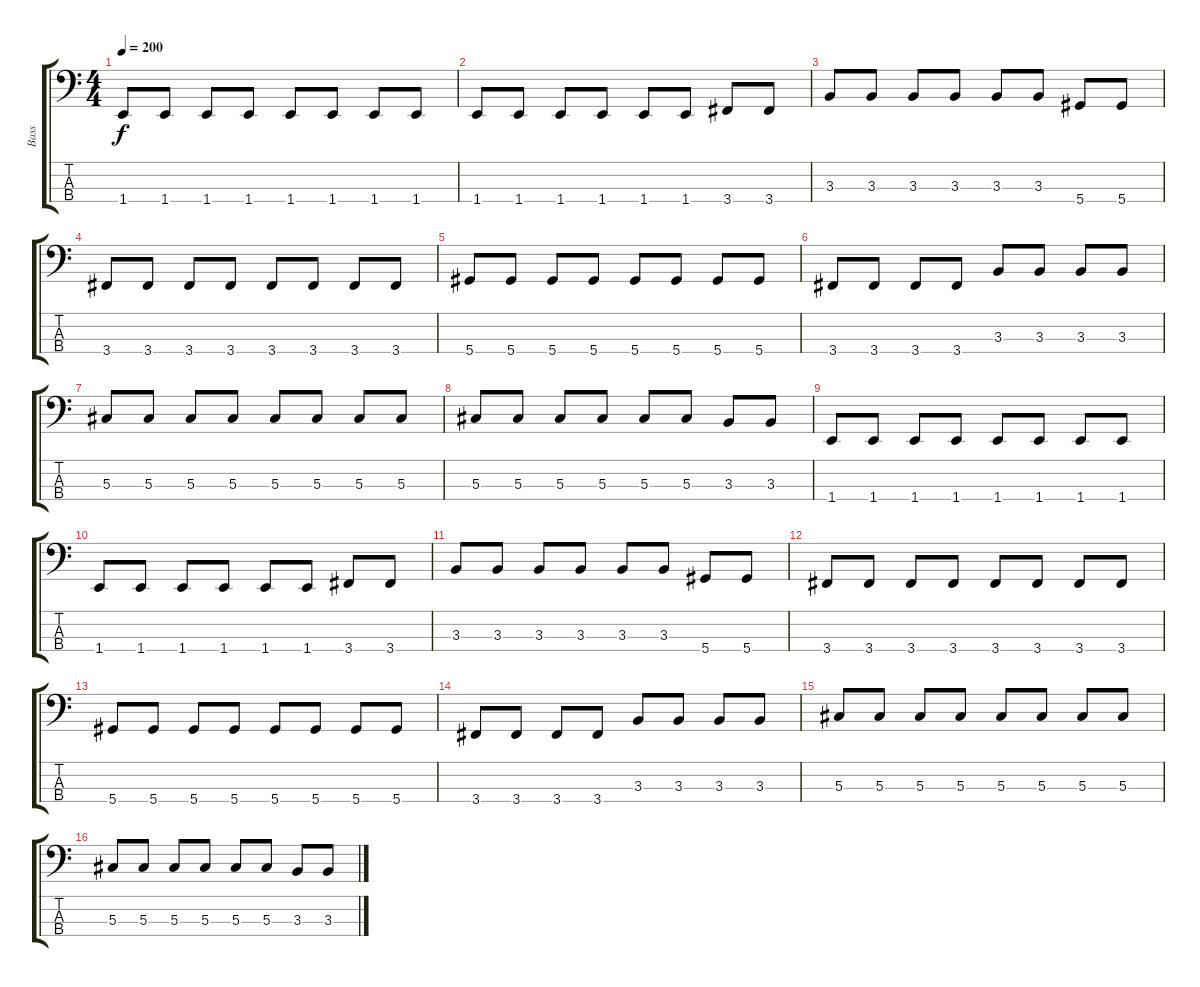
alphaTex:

\track ("Bass" "Bass") {instrument electricbasspick}
\staff {score tabs}
\tuning (Gb2 Db2 Ab1 Eb1) {hide}
\ts (4 4)
\tempo 200
\clef f4
\ks c
1.4.8{dy f} 1.4.8 1.4.8 1.4.8 1.4.8 1.4.8 1.4.8 1.4.8 |
1.4.8 1.4.8 1.4.8 1.4.8 1.4.8 1.4.8 3.4.8 3.4.8 |
3.3.8 3.3.8 3.3.8 3.3.8 3.3.8 3.3.8 5.4.8 5.4.8 |
3.4.8 3.4.8 3.4.8 3.4.8 3.4.8 3.4.8 3.4.8 3.4.8 |
5.4.8 5.4.8 5.4.8 5.4.8 5.4.8 5.4.8 5.4.8 5.4.8 |
3.4.8 3.4.8 3.4.8 3.4.8 3.3.8 3.3.8 3.3.8 3.3.8 |
5.3.8 5.3.8 5.3.8 5.3.8 5.3.8 5.3.8 5.3.8 5.3.8 |
5.3.8 5.3.8 5.3.8 5.3.8 5.3.8 5.3.8 3.3.8 3.3.8 |
1.4.8 1.4.8 1.4.8 1.4.8 1.4.8 1.4.8 1.4.8 1.4.8 |
1.4.8 1.4.8 1.4.8 1.4.8 1.4.8 1.4.8 3.4.8 3.4.8 |
3.3.8 3.3.8 3.3.8 3.3.8 3.3.8 3.3.8 5.4.8 5.4.8 |
3.4.8 3.4.8 3.4.8 3.4.8 3.4.8 3.4.8 3.4.8 3.4.8 |
5.4.8 5.4.8 5.4.8 5.4.8 5.4.8 5.4.8 5.4.8 5.4.8 |
3.4.8 3.4.8 3.4.8 3.4.8 3.3.8 3.3.8 3.3.8 3.3.8 |
5.3.8 5.3.8 5.3.8 5.3.8 5.3.8 5.3.8 5.3.8 5.3.8 |
5.3.8 5.3.8 5.3.8 5.3.8 5.3.8 5.3.8 3.3.8 3.3.8
